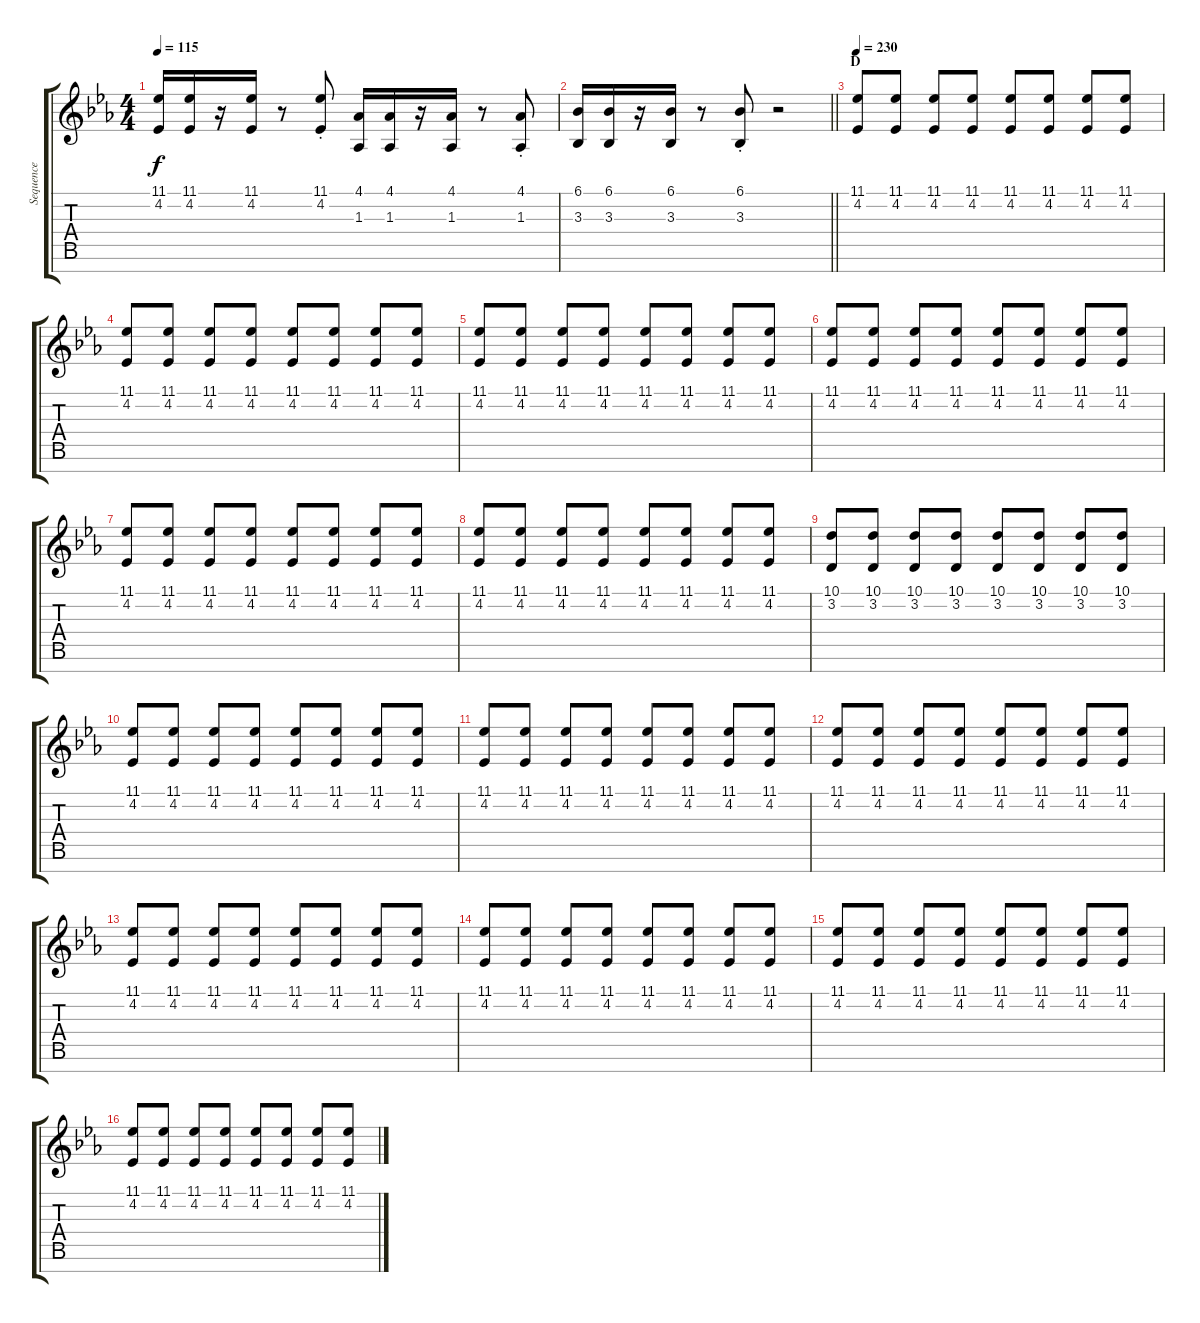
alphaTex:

\track ("Sequence" "Sequence") {instrument lead2sawtooth}
\staff {score tabs}
\tuning (E4 B3 G3 D3 A2 E2 B1) {hide}
\ts (4 4)
\tempo 115
\clef g2
\ks eb
(11.1 4.2).16{dy f} (11.1 4.2).16 r.16 (11.1 4.2).16 r.8 (11.1{st} 4.2{st}).8 (4.1 1.3).16 (4.1 1.3).16 r.16 (4.1 1.3).16 r.8 (4.1{st} 1.3{st}).8 |
\barLineRight lightlight
(6.1 3.3).16 (6.1 3.3).16 r.16 (6.1 3.3).16 r.8 (6.1{st} 3.3{st}).8 r.2 |
\section ("" "D")
\tempo 230
(11.1 4.2).8 (11.1 4.2).8 (11.1 4.2).8 (11.1 4.2).8 (11.1 4.2).8 (11.1 4.2).8 (11.1 4.2).8 (11.1 4.2).8 |
(11.1 4.2).8 (11.1 4.2).8 (11.1 4.2).8 (11.1 4.2).8 (11.1 4.2).8 (11.1 4.2).8 (11.1 4.2).8 (11.1 4.2).8 |
(11.1 4.2).8 (11.1 4.2).8 (11.1 4.2).8 (11.1 4.2).8 (11.1 4.2).8 (11.1 4.2).8 (11.1 4.2).8 (11.1 4.2).8 |
(11.1 4.2).8 (11.1 4.2).8 (11.1 4.2).8 (11.1 4.2).8 (11.1 4.2).8 (11.1 4.2).8 (11.1 4.2).8 (11.1 4.2).8 |
(11.1 4.2).8 (11.1 4.2).8 (11.1 4.2).8 (11.1 4.2).8 (11.1 4.2).8 (11.1 4.2).8 (11.1 4.2).8 (11.1 4.2).8 |
(11.1 4.2).8 (11.1 4.2).8 (11.1 4.2).8 (11.1 4.2).8 (11.1 4.2).8 (11.1 4.2).8 (11.1 4.2).8 (11.1 4.2).8 |
(10.1 3.2).8 (10.1 3.2).8 (10.1 3.2).8 (10.1 3.2).8 (10.1 3.2).8 (10.1 3.2).8 (10.1 3.2).8 (10.1 3.2).8 |
(11.1 4.2).8 (11.1 4.2).8 (11.1 4.2).8 (11.1 4.2).8 (11.1 4.2).8 (11.1 4.2).8 (11.1 4.2).8 (11.1 4.2).8 |
(11.1 4.2).8 (11.1 4.2).8 (11.1 4.2).8 (11.1 4.2).8 (11.1 4.2).8 (11.1 4.2).8 (11.1 4.2).8 (11.1 4.2).8 |
(11.1 4.2).8 (11.1 4.2).8 (11.1 4.2).8 (11.1 4.2).8 (11.1 4.2).8 (11.1 4.2).8 (11.1 4.2).8 (11.1 4.2).8 |
(11.1 4.2).8 (11.1 4.2).8 (11.1 4.2).8 (11.1 4.2).8 (11.1 4.2).8 (11.1 4.2).8 (11.1 4.2).8 (11.1 4.2).8 |
(11.1 4.2).8 (11.1 4.2).8 (11.1 4.2).8 (11.1 4.2).8 (11.1 4.2).8 (11.1 4.2).8 (11.1 4.2).8 (11.1 4.2).8 |
(11.1 4.2).8 (11.1 4.2).8 (11.1 4.2).8 (11.1 4.2).8 (11.1 4.2).8 (11.1 4.2).8 (11.1 4.2).8 (11.1 4.2).8 |
(11.1 4.2).8 (11.1 4.2).8 (11.1 4.2).8 (11.1 4.2).8 (11.1 4.2).8 (11.1 4.2).8 (11.1 4.2).8 (11.1 4.2).8
